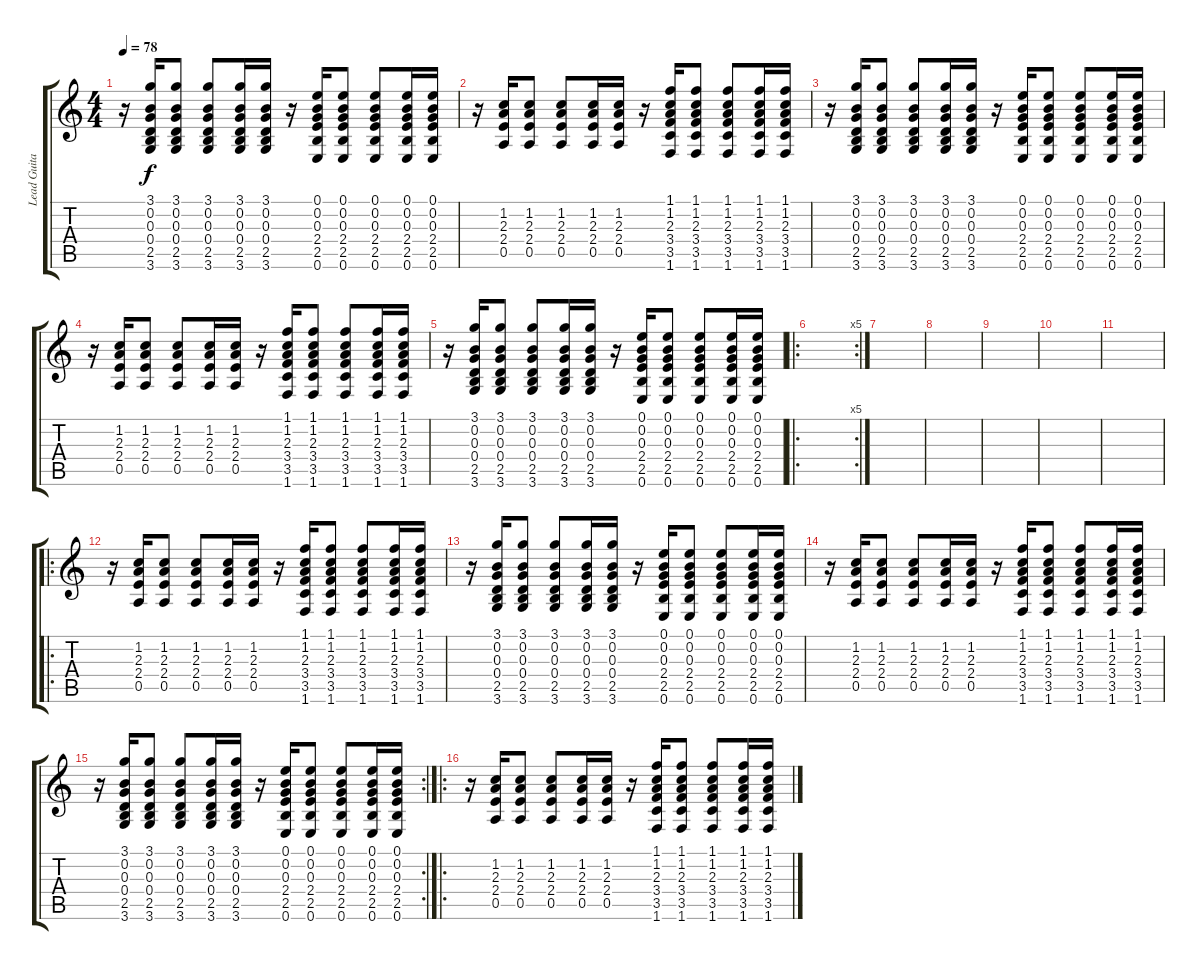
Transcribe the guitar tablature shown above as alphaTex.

\track ("Lead Guitar" "Lead Guita") {instrument acousticguitarsteel}
\staff {score tabs}
\tuning (E4 B3 G3 D3 A2 E2) {hide}
\ts (4 4)
\tempo 78
\clef g2
\ks c
r.16{dy f} (3.1 0.2 0.3 0.4 2.5 3.6).16 (3.1 0.2 0.3 0.4 2.5 3.6).8 (3.1 0.2 0.3 0.4 2.5 3.6).8 (3.1 0.2 0.3 0.4 2.5 3.6).16 (3.1 0.2 0.3 0.4 2.5 3.6).16 r.16 (0.1 0.2 0.3 2.4 2.5 0.6).16 (0.1 0.2 0.3 2.4 2.5 0.6).8 (0.1 0.2 0.3 2.4 2.5 0.6).8 (0.1 0.2 0.3 2.4 2.5 0.6).16 (0.1 0.2 0.3 2.4 2.5 0.6).16 |
r.16 (1.2 2.3 2.4 0.5).16 (1.2 2.3 2.4 0.5).8 (1.2 2.3 2.4 0.5).8 (1.2 2.3 2.4 0.5).16 (1.2 2.3 2.4 0.5).16 r.16 (1.1 1.2 2.3 3.4 3.5 1.6).16 (1.1 1.2 2.3 3.4 3.5 1.6).8 (1.1 1.2 2.3 3.4 3.5 1.6).8 (1.1 1.2 2.3 3.4 3.5 1.6).16 (1.1 1.2 2.3 3.4 3.5 1.6).16 |
r.16 (3.1 0.2 0.3 0.4 2.5 3.6).16 (3.1 0.2 0.3 0.4 2.5 3.6).8 (3.1 0.2 0.3 0.4 2.5 3.6).8 (3.1 0.2 0.3 0.4 2.5 3.6).16 (3.1 0.2 0.3 0.4 2.5 3.6).16 r.16 (0.1 0.2 0.3 2.4 2.5 0.6).16 (0.1 0.2 0.3 2.4 2.5 0.6).8 (0.1 0.2 0.3 2.4 2.5 0.6).8 (0.1 0.2 0.3 2.4 2.5 0.6).16 (0.1 0.2 0.3 2.4 2.5 0.6).16 |
r.16 (1.2 2.3 2.4 0.5).16 (1.2 2.3 2.4 0.5).8 (1.2 2.3 2.4 0.5).8 (1.2 2.3 2.4 0.5).16 (1.2 2.3 2.4 0.5).16 r.16 (1.1 1.2 2.3 3.4 3.5 1.6).16 (1.1 1.2 2.3 3.4 3.5 1.6).8 (1.1 1.2 2.3 3.4 3.5 1.6).8 (1.1 1.2 2.3 3.4 3.5 1.6).16 (1.1 1.2 2.3 3.4 3.5 1.6).16 |
r.16 (3.1 0.2 0.3 0.4 2.5 3.6).16 (3.1 0.2 0.3 0.4 2.5 3.6).8 (3.1 0.2 0.3 0.4 2.5 3.6).8 (3.1 0.2 0.3 0.4 2.5 3.6).16 (3.1 0.2 0.3 0.4 2.5 3.6).16 r.16 (0.1 0.2 0.3 2.4 2.5 0.6).16 (0.1 0.2 0.3 2.4 2.5 0.6).8 (0.1 0.2 0.3 2.4 2.5 0.6).8 (0.1 0.2 0.3 2.4 2.5 0.6).16 (0.1 0.2 0.3 2.4 2.5 0.6).16 |
\ro
\rc 5
|
|
|
|
|
|
\ro
r.16 (1.2 2.3 2.4 0.5).16 (1.2 2.3 2.4 0.5).8 (1.2 2.3 2.4 0.5).8 (1.2 2.3 2.4 0.5).16 (1.2 2.3 2.4 0.5).16 r.16 (1.1 1.2 2.3 3.4 3.5 1.6).16 (1.1 1.2 2.3 3.4 3.5 1.6).8 (1.1 1.2 2.3 3.4 3.5 1.6).8 (1.1 1.2 2.3 3.4 3.5 1.6).16 (1.1 1.2 2.3 3.4 3.5 1.6).16 |
r.16 (3.1 0.2 0.3 0.4 2.5 3.6).16 (3.1 0.2 0.3 0.4 2.5 3.6).8 (3.1 0.2 0.3 0.4 2.5 3.6).8 (3.1 0.2 0.3 0.4 2.5 3.6).16 (3.1 0.2 0.3 0.4 2.5 3.6).16 r.16 (0.1 0.2 0.3 2.4 2.5 0.6).16 (0.1 0.2 0.3 2.4 2.5 0.6).8 (0.1 0.2 0.3 2.4 2.5 0.6).8 (0.1 0.2 0.3 2.4 2.5 0.6).16 (0.1 0.2 0.3 2.4 2.5 0.6).16 |
r.16 (1.2 2.3 2.4 0.5).16 (1.2 2.3 2.4 0.5).8 (1.2 2.3 2.4 0.5).8 (1.2 2.3 2.4 0.5).16 (1.2 2.3 2.4 0.5).16 r.16 (1.1 1.2 2.3 3.4 3.5 1.6).16 (1.1 1.2 2.3 3.4 3.5 1.6).8 (1.1 1.2 2.3 3.4 3.5 1.6).8 (1.1 1.2 2.3 3.4 3.5 1.6).16 (1.1 1.2 2.3 3.4 3.5 1.6).16 |
\rc 2
r.16 (3.1 0.2 0.3 0.4 2.5 3.6).16 (3.1 0.2 0.3 0.4 2.5 3.6).8 (3.1 0.2 0.3 0.4 2.5 3.6).8 (3.1 0.2 0.3 0.4 2.5 3.6).16 (3.1 0.2 0.3 0.4 2.5 3.6).16 r.16 (0.1 0.2 0.3 2.4 2.5 0.6).16 (0.1 0.2 0.3 2.4 2.5 0.6).8 (0.1 0.2 0.3 2.4 2.5 0.6).8 (0.1 0.2 0.3 2.4 2.5 0.6).16 (0.1 0.2 0.3 2.4 2.5 0.6).16 |
\ro
r.16 (1.2 2.3 2.4 0.5).16 (1.2 2.3 2.4 0.5).8 (1.2 2.3 2.4 0.5).8 (1.2 2.3 2.4 0.5).16 (1.2 2.3 2.4 0.5).16 r.16 (1.1 1.2 2.3 3.4 3.5 1.6).16 (1.1 1.2 2.3 3.4 3.5 1.6).8 (1.1 1.2 2.3 3.4 3.5 1.6).8 (1.1 1.2 2.3 3.4 3.5 1.6).16 (1.1 1.2 2.3 3.4 3.5 1.6).16
